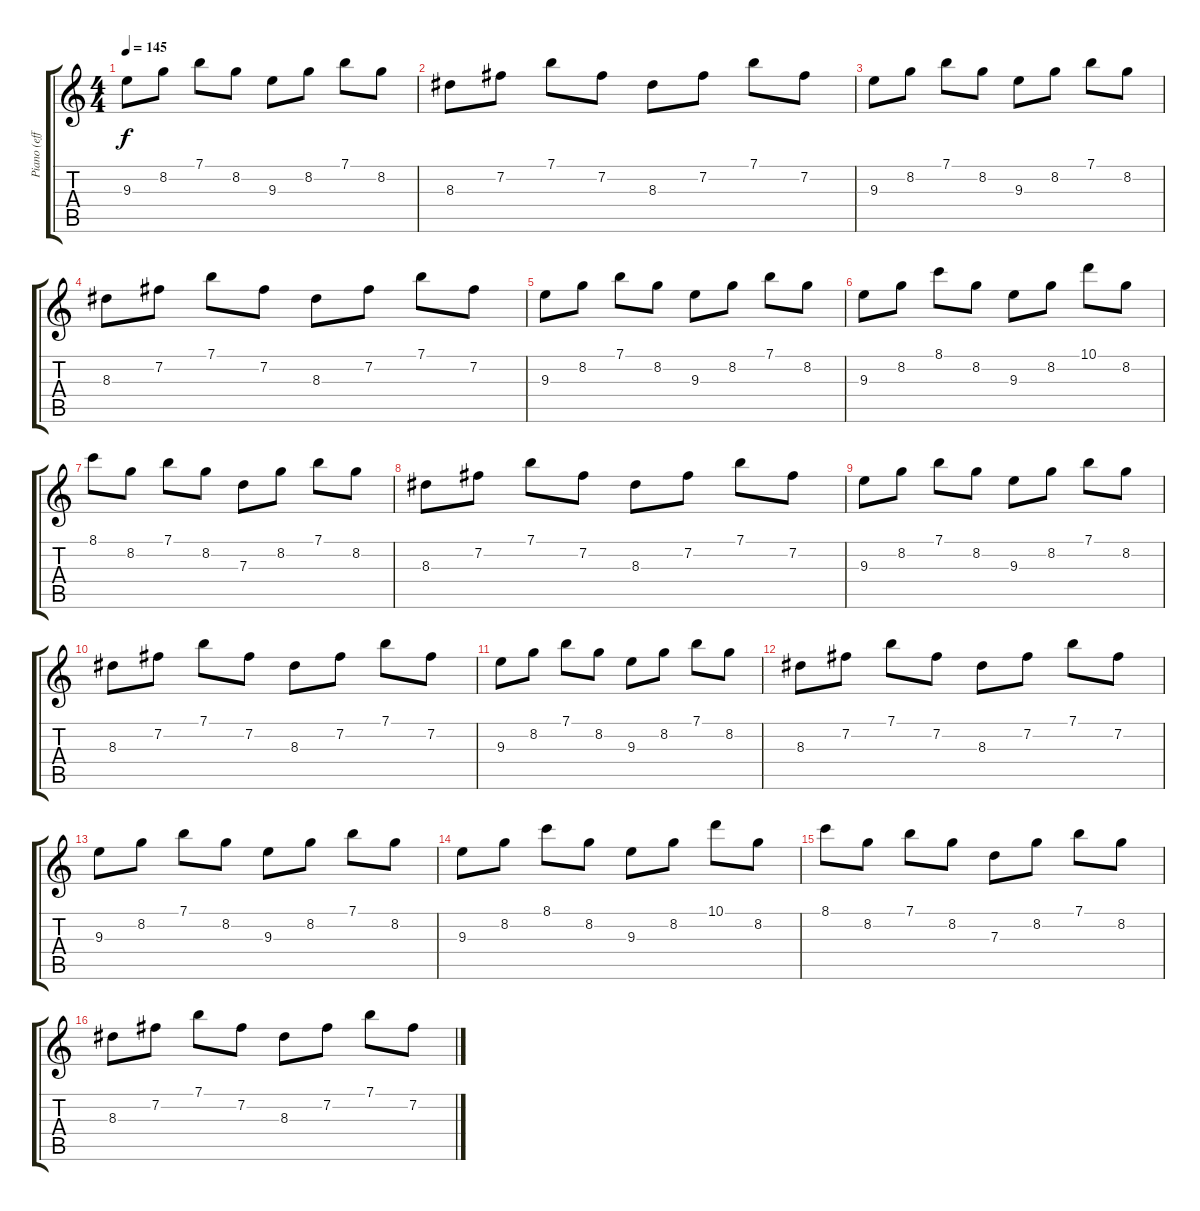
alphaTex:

\track ("Piano (effet)" "Piano (eff") {instrument drawbarorgan}
\staff {score tabs}
\tuning (E5 B4 G4 D4 A3 E3) {hide}
\ts (4 4)
\tempo 145
\clef g2
\ks c
9.3.8{dy f} 8.2.8 7.1.8 8.2.8 9.3.8 8.2.8 7.1.8 8.2.8 |
8.3.8 7.2.8 7.1.8 7.2.8 8.3.8 7.2.8 7.1.8 7.2.8 |
9.3.8 8.2.8 7.1.8 8.2.8 9.3.8 8.2.8 7.1.8 8.2.8 |
8.3.8 7.2.8 7.1.8 7.2.8 8.3.8 7.2.8 7.1.8 7.2.8 |
9.3.8 8.2.8 7.1.8 8.2.8 9.3.8 8.2.8 7.1.8 8.2.8 |
9.3.8 8.2.8 8.1.8 8.2.8 9.3.8 8.2.8 10.1.8 8.2.8 |
8.1.8 8.2.8 7.1.8 8.2.8 7.3.8 8.2.8 7.1.8 8.2.8 |
8.3.8 7.2.8 7.1.8 7.2.8 8.3.8 7.2.8 7.1.8 7.2.8 |
9.3.8 8.2.8 7.1.8 8.2.8 9.3.8 8.2.8 7.1.8 8.2.8 |
8.3.8 7.2.8 7.1.8 7.2.8 8.3.8 7.2.8 7.1.8 7.2.8 |
9.3.8 8.2.8 7.1.8 8.2.8 9.3.8 8.2.8 7.1.8 8.2.8 |
8.3.8 7.2.8 7.1.8 7.2.8 8.3.8 7.2.8 7.1.8 7.2.8 |
9.3.8 8.2.8 7.1.8 8.2.8 9.3.8 8.2.8 7.1.8 8.2.8 |
9.3.8 8.2.8 8.1.8 8.2.8 9.3.8 8.2.8 10.1.8 8.2.8 |
8.1.8 8.2.8 7.1.8 8.2.8 7.3.8 8.2.8 7.1.8 8.2.8 |
8.3.8 7.2.8 7.1.8 7.2.8 8.3.8 7.2.8 7.1.8 7.2.8
